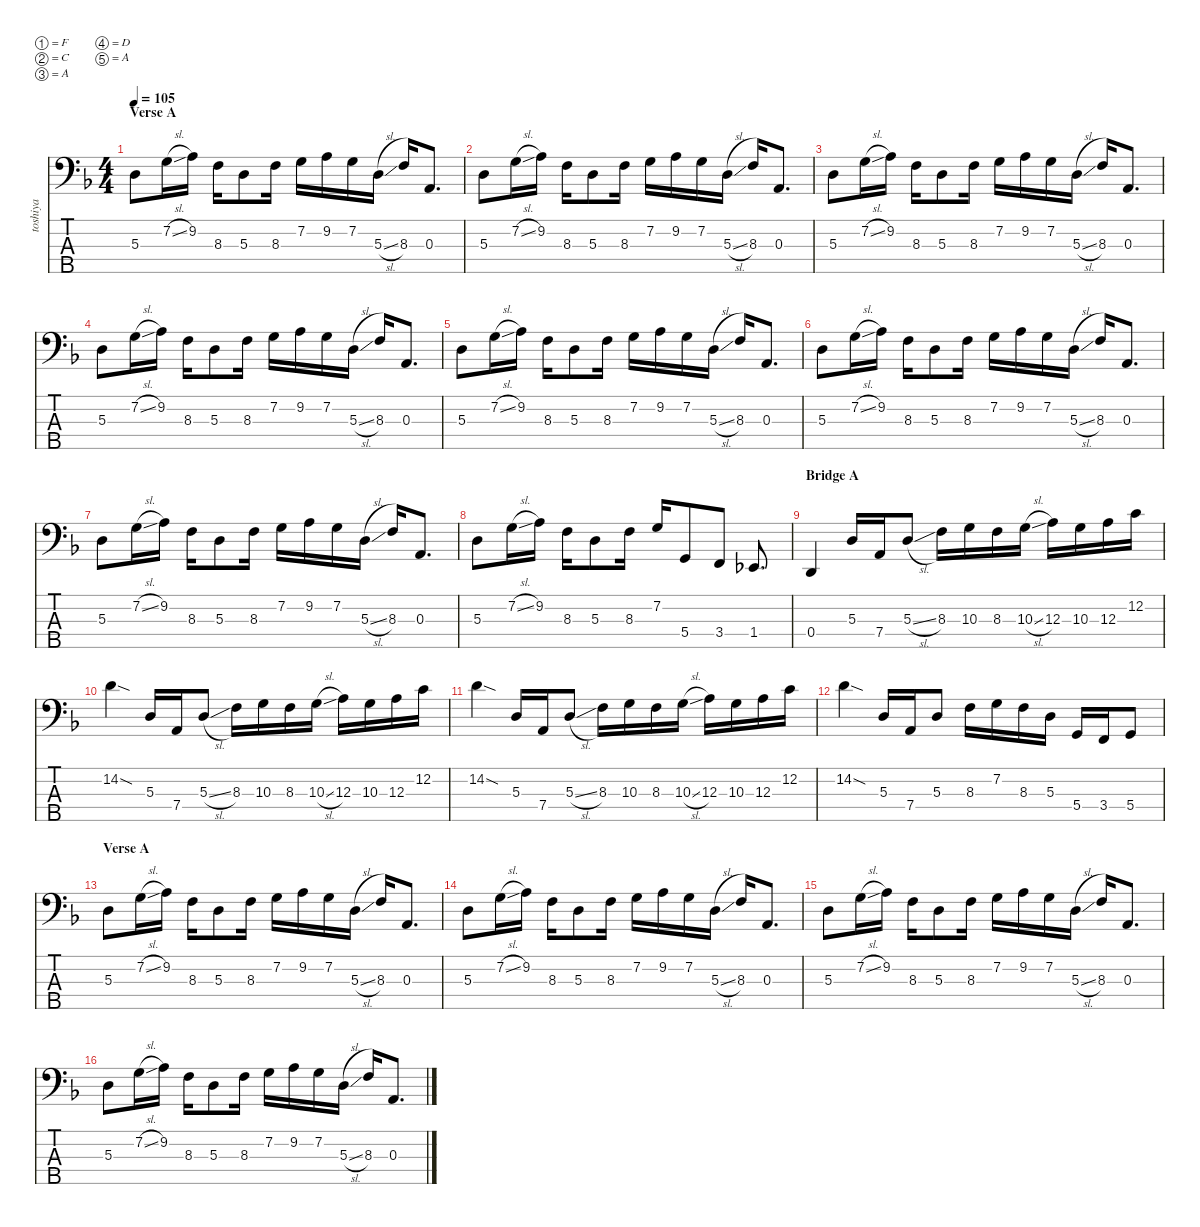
\defaultSystemsLayout 4
\hideDynamics
\bracketExtendMode nobrackets
\otherSystemsTrackNameOrientation horizontal
\track ("Toshiya" "toshiya") {defaultSystemsLayout 4 instrument electricbasspick}
\staff {score tabs}
\tuning (F2 C2 A1 D1 A0)
\ts (4 4)
\section ("" "Verse A")
\tempo 105
\clef f4
\scale
1.13942
\ks dminor
5.3{acc forcenatural}.8{dy mf beam Down} 7.2{sl acc forcenatural}.16{beam Down} 9.2{acc forcenatural}.16{beam Down} 8.3{acc forcenatural}.16{beam Down} 5.3{acc forcenatural}.8{beam Down} 8.3{acc forcenatural}.16{beam Down} 7.2{acc forcenatural}.16{beam Down} 9.2{acc forcenatural}.16{beam Down} 7.2{acc forcenatural}.16{beam Down} 5.3{sl acc forcenatural}.16{beam Down} 8.3{acc forcenatural}.16{beam Up} 0.3{acc forcenatural}.8{d beam Up} |
\scale
0.953526 5.3{acc forcenatural}.8{beam Down} 7.2{sl acc forcenatural}.16{beam Down} 9.2{acc forcenatural}.16{beam Down} 8.3{acc forcenatural}.16{beam Down} 5.3{acc forcenatural}.8{beam Down} 8.3{acc forcenatural}.16{beam Down} 7.2{acc forcenatural}.16{beam Down} 9.2{acc forcenatural}.16{beam Down} 7.2{acc forcenatural}.16{beam Down} 5.3{sl acc forcenatural}.16{beam Down} 8.3{acc forcenatural}.16{beam Up} 0.3{acc forcenatural}.8{d beam Up} |
\scale
0.953526 5.3{acc forcenatural}.8{beam Down} 7.2{sl acc forcenatural}.16{beam Down} 9.2{acc forcenatural}.16{beam Down} 8.3{acc forcenatural}.16{beam Down} 5.3{acc forcenatural}.8{beam Down} 8.3{acc forcenatural}.16{beam Down} 7.2{acc forcenatural}.16{beam Down} 9.2{acc forcenatural}.16{beam Down} 7.2{acc forcenatural}.16{beam Down} 5.3{sl acc forcenatural}.16{beam Down} 8.3{acc forcenatural}.16{beam Up} 0.3{acc forcenatural}.8{d beam Up} |
\scale
0.953526 5.3{acc forcenatural}.8{beam Down} 7.2{sl acc forcenatural}.16{beam Down} 9.2{acc forcenatural}.16{beam Down} 8.3{acc forcenatural}.16{beam Down} 5.3{acc forcenatural}.8{beam Down} 8.3{acc forcenatural}.16{beam Down} 7.2{acc forcenatural}.16{beam Down} 9.2{acc forcenatural}.16{beam Down} 7.2{acc forcenatural}.16{beam Down} 5.3{sl acc forcenatural}.16{beam Down} 8.3{acc forcenatural}.16{beam Up} 0.3{acc forcenatural}.8{d beam Up} |
\scale
1.135 5.3{acc forcenatural}.8{beam Down} 7.2{sl acc forcenatural}.16{beam Down} 9.2{acc forcenatural}.16{beam Down} 8.3{acc forcenatural}.16{beam Down} 5.3{acc forcenatural}.8{beam Down} 8.3{acc forcenatural}.16{beam Down} 7.2{acc forcenatural}.16{beam Down} 9.2{acc forcenatural}.16{beam Down} 7.2{acc forcenatural}.16{beam Down} 5.3{sl acc forcenatural}.16{beam Down} 8.3{acc forcenatural}.16{beam Up} 0.3{acc forcenatural}.8{d beam Up} |
\scale
0.949105 5.3{acc forcenatural}.8{beam Down} 7.2{sl acc forcenatural}.16{beam Down} 9.2{acc forcenatural}.16{beam Down} 8.3{acc forcenatural}.16{beam Down} 5.3{acc forcenatural}.8{beam Down} 8.3{acc forcenatural}.16{beam Down} 7.2{acc forcenatural}.16{beam Down} 9.2{acc forcenatural}.16{beam Down} 7.2{acc forcenatural}.16{beam Down} 5.3{sl acc forcenatural}.16{beam Down} 8.3{acc forcenatural}.16{beam Up} 0.3{acc forcenatural}.8{d beam Up} |
\scale
0.949105 5.3{acc forcenatural}.8{beam Down} 7.2{sl acc forcenatural}.16{beam Down} 9.2{acc forcenatural}.16{beam Down} 8.3{acc forcenatural}.16{beam Down} 5.3{acc forcenatural}.8{beam Down} 8.3{acc forcenatural}.16{beam Down} 7.2{acc forcenatural}.16{beam Down} 9.2{acc forcenatural}.16{beam Down} 7.2{acc forcenatural}.16{beam Down} 5.3{sl acc forcenatural}.16{beam Down} 8.3{acc forcenatural}.16{beam Up} 0.3{acc forcenatural}.8{d beam Up} |
\scale
0.966789 5.3{acc forcenatural}.8{beam Down} 7.2{sl acc forcenatural}.16{beam Down} 9.2{acc forcenatural}.16{beam Down} 8.3{acc forcenatural}.16{beam Down} 5.3{acc forcenatural}.8{beam Down} 8.3{acc forcenatural}.16{beam Down} 7.2{acc forcenatural}.16{beam Up} 5.4{acc forcenatural}.8{beam Up} 3.4{acc forcenatural}.8{beam Up} 1.4{acc b}.8{d beam Up} |
\section ("" "Bridge A")
\scale
1.135 0.4{acc forcenatural}.4{beam Up} 5.3{acc forcenatural}.16{beam Up} 7.4{acc forcenatural}.16{beam Up} 5.3{sl acc forcenatural}.8{beam Up} 8.3{acc forcenatural}.16{beam Down} 10.3{acc forcenatural}.16{beam Down} 8.3{acc forcenatural}.16{beam Down} 10.3{sl acc forcenatural}.16{beam Down} 12.3{acc forcenatural}.16{beam Down} 10.3{acc forcenatural}.16{beam Down} 12.3{acc forcenatural}.16{beam Down} 12.2{acc forcenatural}.16{beam Down} |
\scale
0.949105 14.2{sod acc forcenatural}.4{beam Down} 5.3{acc forcenatural}.16{beam Up} 7.4{acc forcenatural}.16{beam Up} 5.3{sl acc forcenatural}.8{beam Up} 8.3{acc forcenatural}.16{beam Down} 10.3{acc forcenatural}.16{beam Down} 8.3{acc forcenatural}.16{beam Down} 10.3{sl acc forcenatural}.16{beam Down} 12.3{acc forcenatural}.16{beam Down} 10.3{acc forcenatural}.16{beam Down} 12.3{acc forcenatural}.16{beam Down} 12.2{acc forcenatural}.16{beam Down} |
\scale
0.949105 14.2{sod acc forcenatural}.4{beam Down} 5.3{acc forcenatural}.16{beam Up} 7.4{acc forcenatural}.16{beam Up} 5.3{sl acc forcenatural}.8{beam Up} 8.3{acc forcenatural}.16{beam Down} 10.3{acc forcenatural}.16{beam Down} 8.3{acc forcenatural}.16{beam Down} 10.3{sl acc forcenatural}.16{beam Down} 12.3{acc forcenatural}.16{beam Down} 10.3{acc forcenatural}.16{beam Down} 12.3{acc forcenatural}.16{beam Down} 12.2{acc forcenatural}.16{beam Down} |
\scale
0.966789 14.2{sod acc forcenatural}.4{beam Down} 5.3{acc forcenatural}.16{beam Up} 7.4{acc forcenatural}.16{beam Up} 5.3{acc forcenatural}.8{beam Up} 8.3{acc forcenatural}.16{beam Down} 7.2{acc forcenatural}.16{beam Down} 8.3{acc forcenatural}.16{beam Down} 5.3{acc forcenatural}.16{beam Down} 5.4{acc forcenatural}.16{beam Up} 3.4{acc forcenatural}.16{beam Up} 5.4{acc forcenatural}.8{beam Up} |
\section ("" "Verse A")
\scale
1.13942 5.3{acc forcenatural}.8{beam Down} 7.2{sl acc forcenatural}.16{beam Down} 9.2{acc forcenatural}.16{beam Down} 8.3{acc forcenatural}.16{beam Down} 5.3{acc forcenatural}.8{beam Down} 8.3{acc forcenatural}.16{beam Down} 7.2{acc forcenatural}.16{beam Down} 9.2{acc forcenatural}.16{beam Down} 7.2{acc forcenatural}.16{beam Down} 5.3{sl acc forcenatural}.16{beam Down} 8.3{acc forcenatural}.16{beam Up} 0.3{acc forcenatural}.8{d beam Up} |
\scale
0.953526 5.3{acc forcenatural}.8{beam Down} 7.2{sl acc forcenatural}.16{beam Down} 9.2{acc forcenatural}.16{beam Down} 8.3{acc forcenatural}.16{beam Down} 5.3{acc forcenatural}.8{beam Down} 8.3{acc forcenatural}.16{beam Down} 7.2{acc forcenatural}.16{beam Down} 9.2{acc forcenatural}.16{beam Down} 7.2{acc forcenatural}.16{beam Down} 5.3{sl acc forcenatural}.16{beam Down} 8.3{acc forcenatural}.16{beam Up} 0.3{acc forcenatural}.8{d beam Up} |
\scale
0.953526 5.3{acc forcenatural}.8{beam Down} 7.2{sl acc forcenatural}.16{beam Down} 9.2{acc forcenatural}.16{beam Down} 8.3{acc forcenatural}.16{beam Down} 5.3{acc forcenatural}.8{beam Down} 8.3{acc forcenatural}.16{beam Down} 7.2{acc forcenatural}.16{beam Down} 9.2{acc forcenatural}.16{beam Down} 7.2{acc forcenatural}.16{beam Down} 5.3{sl acc forcenatural}.16{beam Down} 8.3{acc forcenatural}.16{beam Up} 0.3{acc forcenatural}.8{d beam Up} |
\scale
0.953526 5.3{acc forcenatural}.8{beam Down} 7.2{sl acc forcenatural}.16{beam Down} 9.2{acc forcenatural}.16{beam Down} 8.3{acc forcenatural}.16{beam Down} 5.3{acc forcenatural}.8{beam Down} 8.3{acc forcenatural}.16{beam Down} 7.2{acc forcenatural}.16{beam Down} 9.2{acc forcenatural}.16{beam Down} 7.2{acc forcenatural}.16{beam Down} 5.3{sl acc forcenatural}.16{beam Down} 8.3{acc forcenatural}.16{beam Up} 0.3{acc forcenatural}.8{d beam Up}
